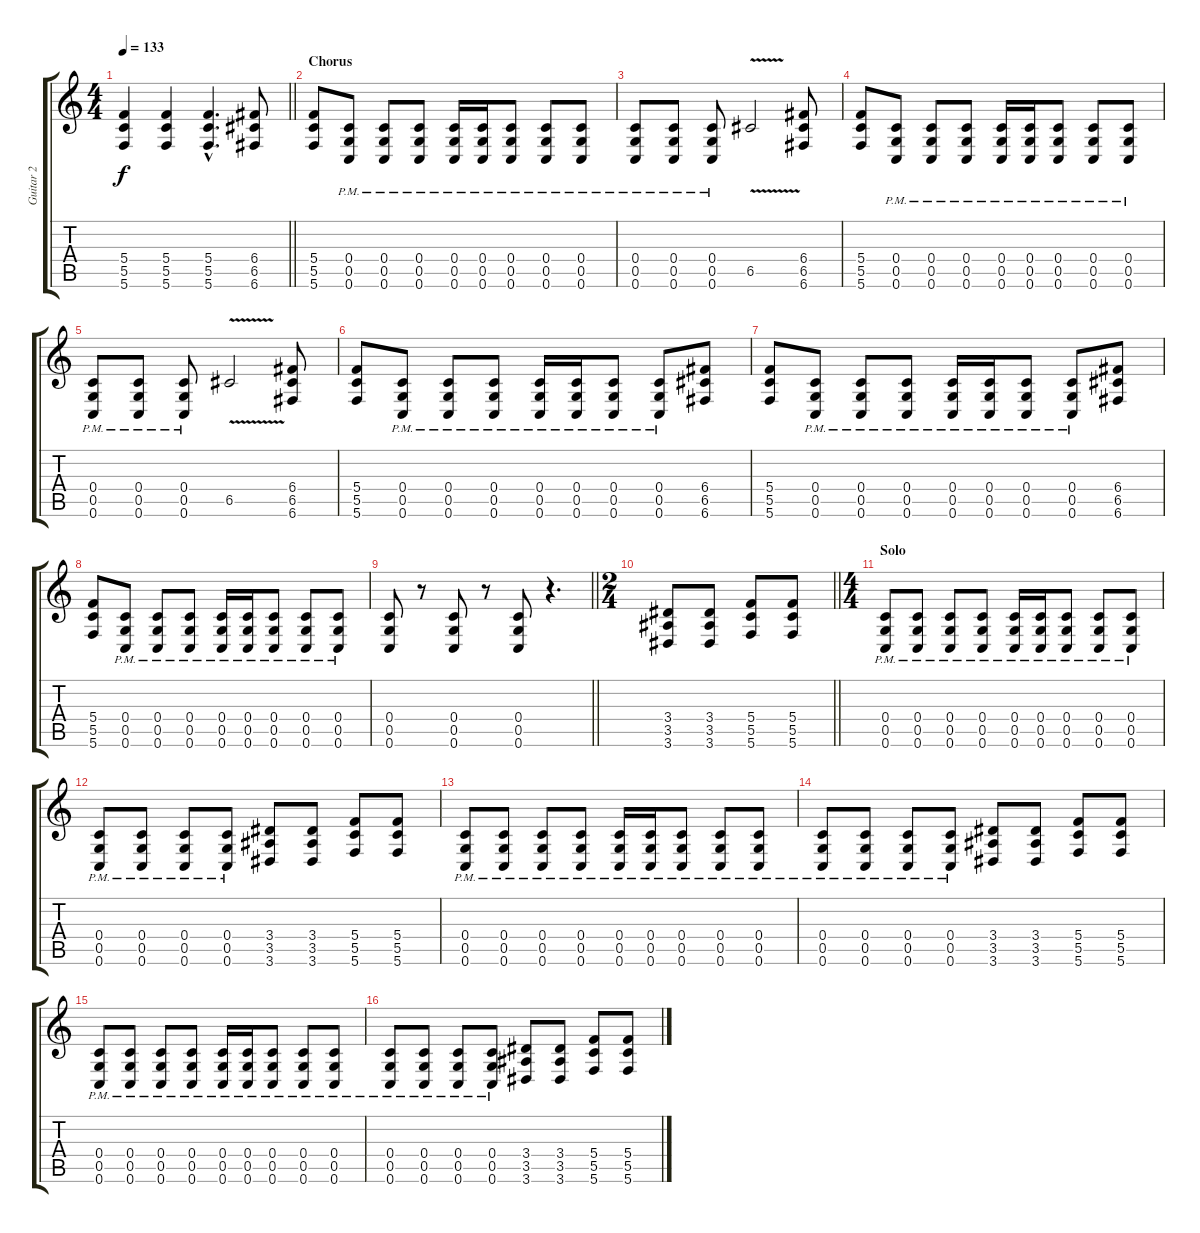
\track ("Guitar 2" "Guitar 2") {instrument overdrivenguitar}
\staff {score tabs}
\tuning (D4 A3 F3 C3 G2 C2) {hide}
\ts (4 4)
\tempo 133
\clef g2
\barLineRight lightlight
\ks c
(5.4{t} 5.5{t} 5.6{t}).4{dy f} (5.4 5.5 5.6).4 (5.4{hac} 5.5{hac} 5.6{hac}).4{d} (6.4 6.5 6.6).8 |
\section ("" "Chorus")
(5.4 5.5 5.6).8 (0.4{pm} 0.5{pm} 0.6{pm}).8 (0.4{pm} 0.5{pm} 0.6{pm}).8 (0.4{pm} 0.5{pm} 0.6{pm}).8 (0.4{pm} 0.5{pm} 0.6{pm}).16 (0.4{pm} 0.5{pm} 0.6{pm}).16 (0.4{pm} 0.5{pm} 0.6{pm}).8 (0.4{pm} 0.5{pm} 0.6{pm}).8 (0.4{pm} 0.5{pm} 0.6{pm}).8 |
(0.4{pm} 0.5{pm} 0.6{pm}).8 (0.4{pm} 0.5{pm} 0.6{pm}).8 (0.4{pm} 0.5{pm} 0.6{pm}).8 6.5{v}.2 (6.4 6.5 6.6).8 |
(5.4 5.5 5.6).8 (0.4{pm} 0.5{pm} 0.6{pm}).8 (0.4{pm} 0.5{pm} 0.6{pm}).8 (0.4{pm} 0.5{pm} 0.6{pm}).8 (0.4{pm} 0.5{pm} 0.6{pm}).16 (0.4{pm} 0.5{pm} 0.6{pm}).16 (0.4{pm} 0.5{pm} 0.6{pm}).8 (0.4{pm} 0.5{pm} 0.6{pm}).8 (0.4{pm} 0.5{pm} 0.6{pm}).8 |
(0.4{pm} 0.5{pm} 0.6{pm}).8 (0.4{pm} 0.5{pm} 0.6{pm}).8 (0.4{pm} 0.5{pm} 0.6{pm}).8 6.5{v}.2 (6.4 6.5 6.6).8 |
(5.4 5.5 5.6).8 (0.4{pm} 0.5{pm} 0.6{pm}).8 (0.4{pm} 0.5{pm} 0.6{pm}).8 (0.4{pm} 0.5{pm} 0.6{pm}).8 (0.4{pm} 0.5{pm} 0.6{pm}).16 (0.4{pm} 0.5{pm} 0.6{pm}).16 (0.4{pm} 0.5{pm} 0.6{pm}).8 (0.4{pm} 0.5{pm} 0.6{pm}).8 (6.4 6.5 6.6).8 |
(5.4 5.5 5.6).8 (0.4{pm} 0.5{pm} 0.6{pm}).8 (0.4{pm} 0.5{pm} 0.6{pm}).8 (0.4{pm} 0.5{pm} 0.6{pm}).8 (0.4{pm} 0.5{pm} 0.6{pm}).16 (0.4{pm} 0.5{pm} 0.6{pm}).16 (0.4{pm} 0.5{pm} 0.6{pm}).8 (0.4{pm} 0.5{pm} 0.6{pm}).8 (6.4 6.5 6.6).8 |
(5.4 5.5 5.6).8 (0.4{pm} 0.5{pm} 0.6{pm}).8 (0.4{pm} 0.5{pm} 0.6{pm}).8 (0.4{pm} 0.5{pm} 0.6{pm}).8 (0.4{pm} 0.5{pm} 0.6{pm}).16 (0.4{pm} 0.5{pm} 0.6{pm}).16 (0.4{pm} 0.5{pm} 0.6{pm}).8 (0.4{pm} 0.5{pm} 0.6{pm}).8 (0.4{pm} 0.5{pm} 0.6{pm}).8 |
\barLineRight lightlight
(0.4 0.5 0.6).8 r.8 (0.4 0.5 0.6).8 r.8 (0.4 0.5 0.6).8 r.4{d} |
\ts (2 4)
\barLineRight lightlight
(3.4 3.5 3.6).8 (3.4 3.5 3.6).8 (5.4 5.5 5.6).8 (5.4 5.5 5.6).8 |
\ts (4 4)
\section ("" "Solo")
(0.4{pm} 0.5{pm} 0.6{pm}).8 (0.4{pm} 0.5{pm} 0.6{pm}).8 (0.4{pm} 0.5{pm} 0.6{pm}).8 (0.4{pm} 0.5{pm} 0.6{pm}).8 (0.4{pm} 0.5{pm} 0.6{pm}).16 (0.4{pm} 0.5{pm} 0.6{pm}).16 (0.4{pm} 0.5{pm} 0.6{pm}).8 (0.4{pm} 0.5{pm} 0.6{pm}).8 (0.4{pm} 0.5{pm} 0.6{pm}).8 |
(0.4{pm} 0.5{pm} 0.6{pm}).8 (0.4{pm} 0.5{pm} 0.6{pm}).8 (0.4{pm} 0.5{pm} 0.6{pm}).8 (0.4{pm} 0.5{pm} 0.6{pm}).8 (3.4 3.5 3.6).8 (3.4 3.5 3.6).8 (5.4 5.5 5.6).8 (5.4 5.5 5.6).8 |
(0.4{pm} 0.5{pm} 0.6{pm}).8 (0.4{pm} 0.5{pm} 0.6{pm}).8 (0.4{pm} 0.5{pm} 0.6{pm}).8 (0.4{pm} 0.5{pm} 0.6{pm}).8 (0.4{pm} 0.5{pm} 0.6{pm}).16 (0.4{pm} 0.5{pm} 0.6{pm}).16 (0.4{pm} 0.5{pm} 0.6{pm}).8 (0.4{pm} 0.5{pm} 0.6{pm}).8 (0.4{pm} 0.5{pm} 0.6{pm}).8 |
(0.4{pm} 0.5{pm} 0.6{pm}).8 (0.4{pm} 0.5{pm} 0.6{pm}).8 (0.4{pm} 0.5{pm} 0.6{pm}).8 (0.4{pm} 0.5{pm} 0.6{pm}).8 (3.4 3.5 3.6).8 (3.4 3.5 3.6).8 (5.4 5.5 5.6).8 (5.4 5.5 5.6).8 |
(0.4{pm} 0.5{pm} 0.6{pm}).8 (0.4{pm} 0.5{pm} 0.6{pm}).8 (0.4{pm} 0.5{pm} 0.6{pm}).8 (0.4{pm} 0.5{pm} 0.6{pm}).8 (0.4{pm} 0.5{pm} 0.6{pm}).16 (0.4{pm} 0.5{pm} 0.6{pm}).16 (0.4{pm} 0.5{pm} 0.6{pm}).8 (0.4{pm} 0.5{pm} 0.6{pm}).8 (0.4{pm} 0.5{pm} 0.6{pm}).8 |
(0.4{pm} 0.5{pm} 0.6{pm}).8 (0.4{pm} 0.5{pm} 0.6{pm}).8 (0.4{pm} 0.5{pm} 0.6{pm}).8 (0.4{pm} 0.5{pm} 0.6{pm}).8 (3.4 3.5 3.6).8 (3.4 3.5 3.6).8 (5.4 5.5 5.6).8 (5.4 5.5 5.6).8
